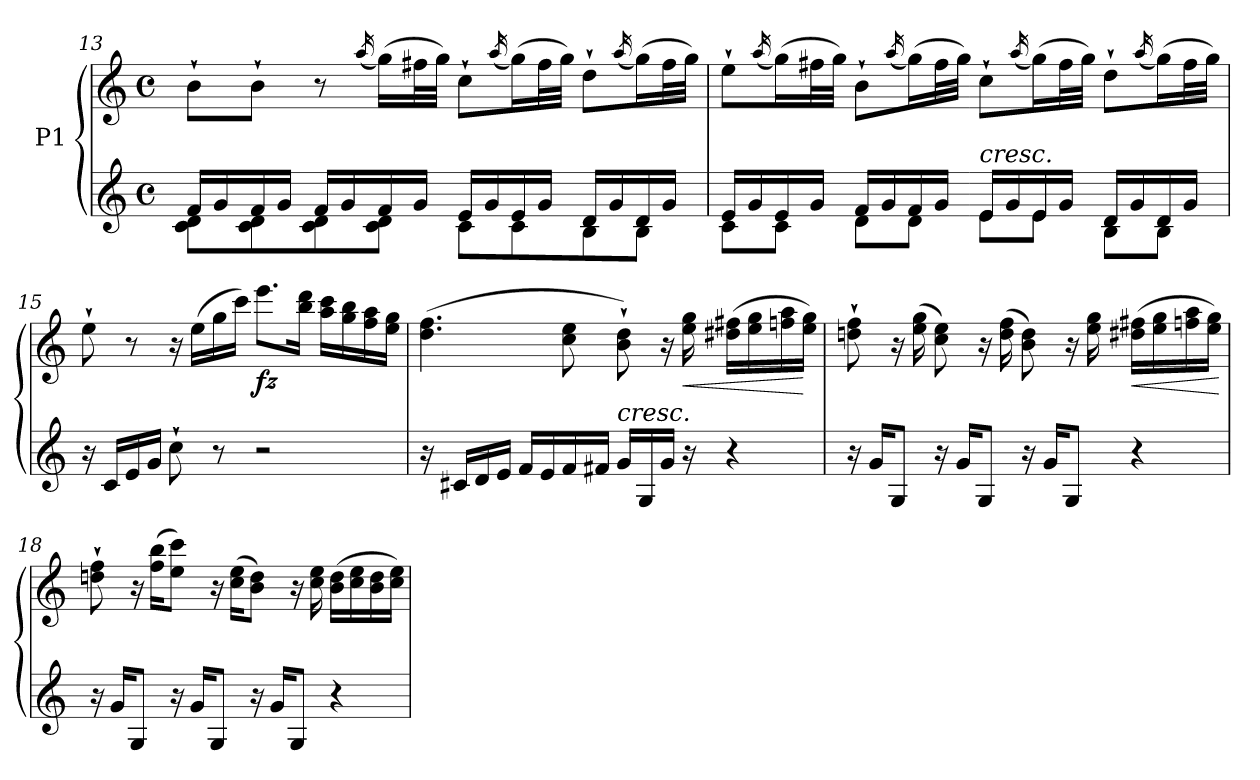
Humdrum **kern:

**kern	**kern	**dynam
*part1	*part1	*part1
*staff2	*staff1	*staff1/2
*I"P1	*	*
*clefG2	*clefG2	*
*k[]	*k[]	*
*M4/4	*M4/4	*
*met(c)	*met(c)	*
=13	=13	=13
*^	*	*
16f/LL	8c\ 8d\L	8b`\L	.
16g/	.	.	.
16f/	8c\ 8d\	8b`\J	.
16g/JJ	.	.	.
16f/LL	8c\ 8d\	8r	.
16g/	.	.	.
.	.	(16qaa/	.
16f/	8c\ 8d\J	(16gg\LL)	.
16g/JJ	.	32ff#X\L	.
.	.	32gg\JJJ)	.
16e/LL	8c\L	8cc`\L	.
16g/	.	.	.
.	.	(16qaa/	.
16e/	8c\	(16gg\L)	.
16g/JJ	.	32ff#\L	.
.	.	32gg\JJJ)	.
16d/LL	8B\	8dd`\L	.
16g/	.	.	.
.	.	(16qaa/	.
16d/	8B\J	(16gg\L)	.
16g/JJ	.	32ff#\L	.
.	.	32gg\JJJ)	.
=14	=14	=14	=14
16e/LL	8c\L	8ee`\L	.
16g/	.	.	.
.	.	(16qaa/	.
16e/	8c\J	(16gg\L)	.
16g/JJ	.	32ff#X\L	.
.	.	32gg\JJJ)	.
16f/LL	8d\L	8b`\L	.
16g/	.	.	.
.	.	(16qaa/	.
16f/	8d\J	(16gg\L)	.
16g/JJ	.	32ff#\L	.
.	.	32gg\JJJ)	.
!LO:TX:i:t=cresc.	!	!	!
16e/LL	8e\L	8cc`\L	.
16g/	.	.	.
.	.	(16qaa/	.
16e/	8e\J	(16gg\L)	.
16g/JJ	.	32ff#\L	.
.	.	32gg\JJJ)	.
16d/LL	8B\L	8dd`\L	.
16g/	.	.	.
.	.	(16qaa/	.
16d/	8B\J	(16gg\L)	.
16g/JJ	.	32ff#\L	.
.	.	32gg\JJJ)	.
*v	*v	*	*
=15	=15	=15
16r	8ee`\	.
16c/LL	.	.
16e/	8r	.
16g/JJ	.	.
8cc`\	16r	.
.	(16ee\LL	.
8r	16gg\	.
.	16ccc\JJ)	.
!	!	!LO:DY:b
2r	8.eee\L	fz
.	16bb\ 16ddd\Jk	.
.	16aa\ 16ccc\LL	.
.	16gg\ 16bb\	.
.	16ff\ 16aa\	.
.	16ee\ 16gg\JJ	.
=16	=16	=16
16r	(4.dd\ 4.ff\	.
16c#X/LL	.	.
16d/	.	.
16e/JJ	.	.
16f/LL	.	.
16e/	.	.
16f/	8cc\ 8ee\	.
16f#X/JJ	.	.
!LO:TX:i:t=cresc.	!	!
16g/LL	8b\` 8dd\`)	.
16G/	.	.
16g/JJ	16r	.
!	!	!LO:HP:b
16r	16ee\ 16gg\	<
4r	(16dd#X\ 16ff#X\LL	.
.	16ee\ 16gg\	.
.	16ffn\ 16aa\	.
.	16ee\ 16gg\JJ)	[
=17	=17	=17
16r	8ddn\` 8ff\`	.
16g/KL	.	.
8G/J	16r	.
.	(16ee\ 16gg\	.
16r	8cc\ 8ee\)	.
16g/KL	.	.
8G/J	16r	.
.	(16dd\ 16ff\	.
16r	8b\ 8dd\)	.
16g/KL	.	.
8G/J	16r	.
.	16ee\ 16gg\	.
!	!	!LO:HP:b
4r	(16dd#X\ 16ff#X\LL	<
.	16ee\ 16gg\	.
.	16ffn\ 16aa\	.
.	16ee\ 16gg\JJ)	.
.	.	[
=18	=18	=18
16r	8ddn\` 8ff\`	.
16g/KL	.	.
8G/J	16r	.
.	(16ff\ 16bb\KL	.
16r	8ee\ 8ccc\J)	.
16g/KL	.	.
8G/J	16r	.
.	(16cc\ 16ee\KL	.
16r	8b\ 8dd\J)	.
16g/KL	.	.
8G/J	16r	.
.	16cc\ 16ee\	.
4r	(16b\ 16dd\LL	.
.	16cc\ 16ee\	.
.	16b\ 16dd\	.
.	16cc\ 16ee\JJ)	.
=	=	=
*-	*-	*-
